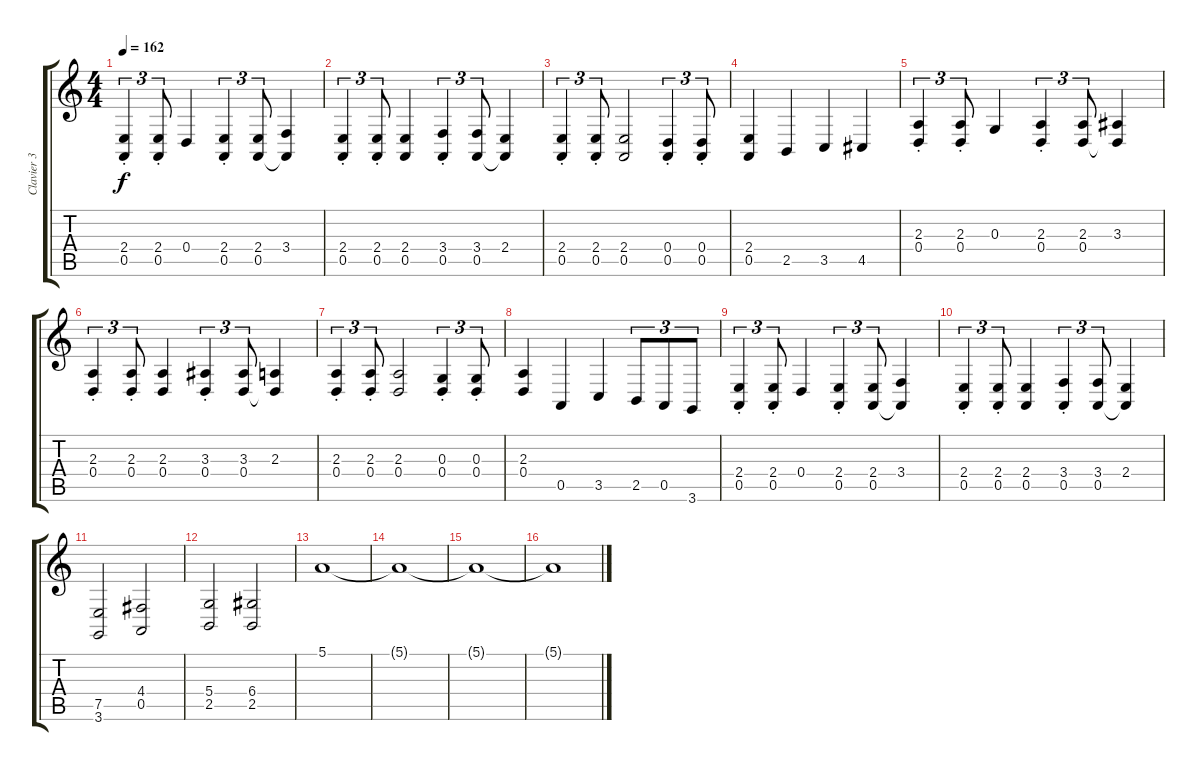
\track ("Clavier 3" "Clavier 3") {instrument rockorgan}
\staff {score tabs}
\tuning (E4 B3 G3 D3 A2 E2) {hide}
\ts (4 4)
\tempo 162
\clef g2
\ks c
(2.4{st} 0.5{st}).4{tu (3 2) dy f} (2.4{st} 0.5{st}).8{tu (3 2)} 0.4.4 (2.4{st} 0.5{st}).4{tu (3 2)} (2.4 0.5).8{tu (3 2)} (3.4 0.5{t}).4 |
(2.4{st} 0.5{st}).4{tu (3 2)} (2.4{st} 0.5{st}).8{tu (3 2)} (2.4 0.5).4 (3.4{st} 0.5{st}).4{tu (3 2)} (3.4 0.5).8{tu (3 2)} (2.4 0.5{t}).4 |
(2.4{st} 0.5{st}).4{tu (3 2)} (2.4{st} 0.5{st}).8{tu (3 2)} (2.4 0.5).2 (0.4{st} 0.5{st}).4{tu (3 2)} (0.4{st} 0.5{st}).8{tu (3 2)} |
(2.4 0.5).4 2.5.4 3.5.4 4.5.4 |
(2.3{st} 0.4{st}).4{tu (3 2)} (2.3{st} 0.4{st}).8{tu (3 2)} 0.3.4 (2.3{st} 0.4{st}).4{tu (3 2)} (2.3 0.4).8{tu (3 2)} (3.3 0.4{t}).4 |
(2.3{st} 0.4{st}).4{tu (3 2)} (2.3{st} 0.4{st}).8{tu (3 2)} (2.3 0.4).4 (3.3{st} 0.4{st}).4{tu (3 2)} (3.3 0.4).8{tu (3 2)} (2.3 0.4{t}).4 |
(2.3{st} 0.4{st}).4{tu (3 2)} (2.3{st} 0.4{st}).8{tu (3 2)} (2.3 0.4).2 (0.3{st} 0.4{st}).4{tu (3 2)} (0.3{st} 0.4{st}).8{tu (3 2)} |
(2.3 0.4).4 0.5.4 3.5.4 2.5.8{tu (3 2)} 0.5.8{tu (3 2)} 3.6.8{tu (3 2)} |
(2.4{st} 0.5{st}).4{tu (3 2)} (2.4{st} 0.5{st}).8{tu (3 2)} 0.4.4 (2.4{st} 0.5{st}).4{tu (3 2)} (2.4 0.5).8{tu (3 2)} (3.4 0.5{t}).4 |
(2.4{st} 0.5{st}).4{tu (3 2)} (2.4{st} 0.5{st}).8{tu (3 2)} (2.4 0.5).4 (3.4{st} 0.5{st}).4{tu (3 2)} (3.4 0.5).8{tu (3 2)} (2.4 0.5{t}).4 |
(7.5 3.6).2{volume 12} (4.4 0.5).2 |
(5.4 2.5).2 (6.4 2.5).2 |
5.1.1{volume 7 instrument choiraahs} |
5.1{t}.1 |
5.1{t}.1 |
5.1{t}.1
